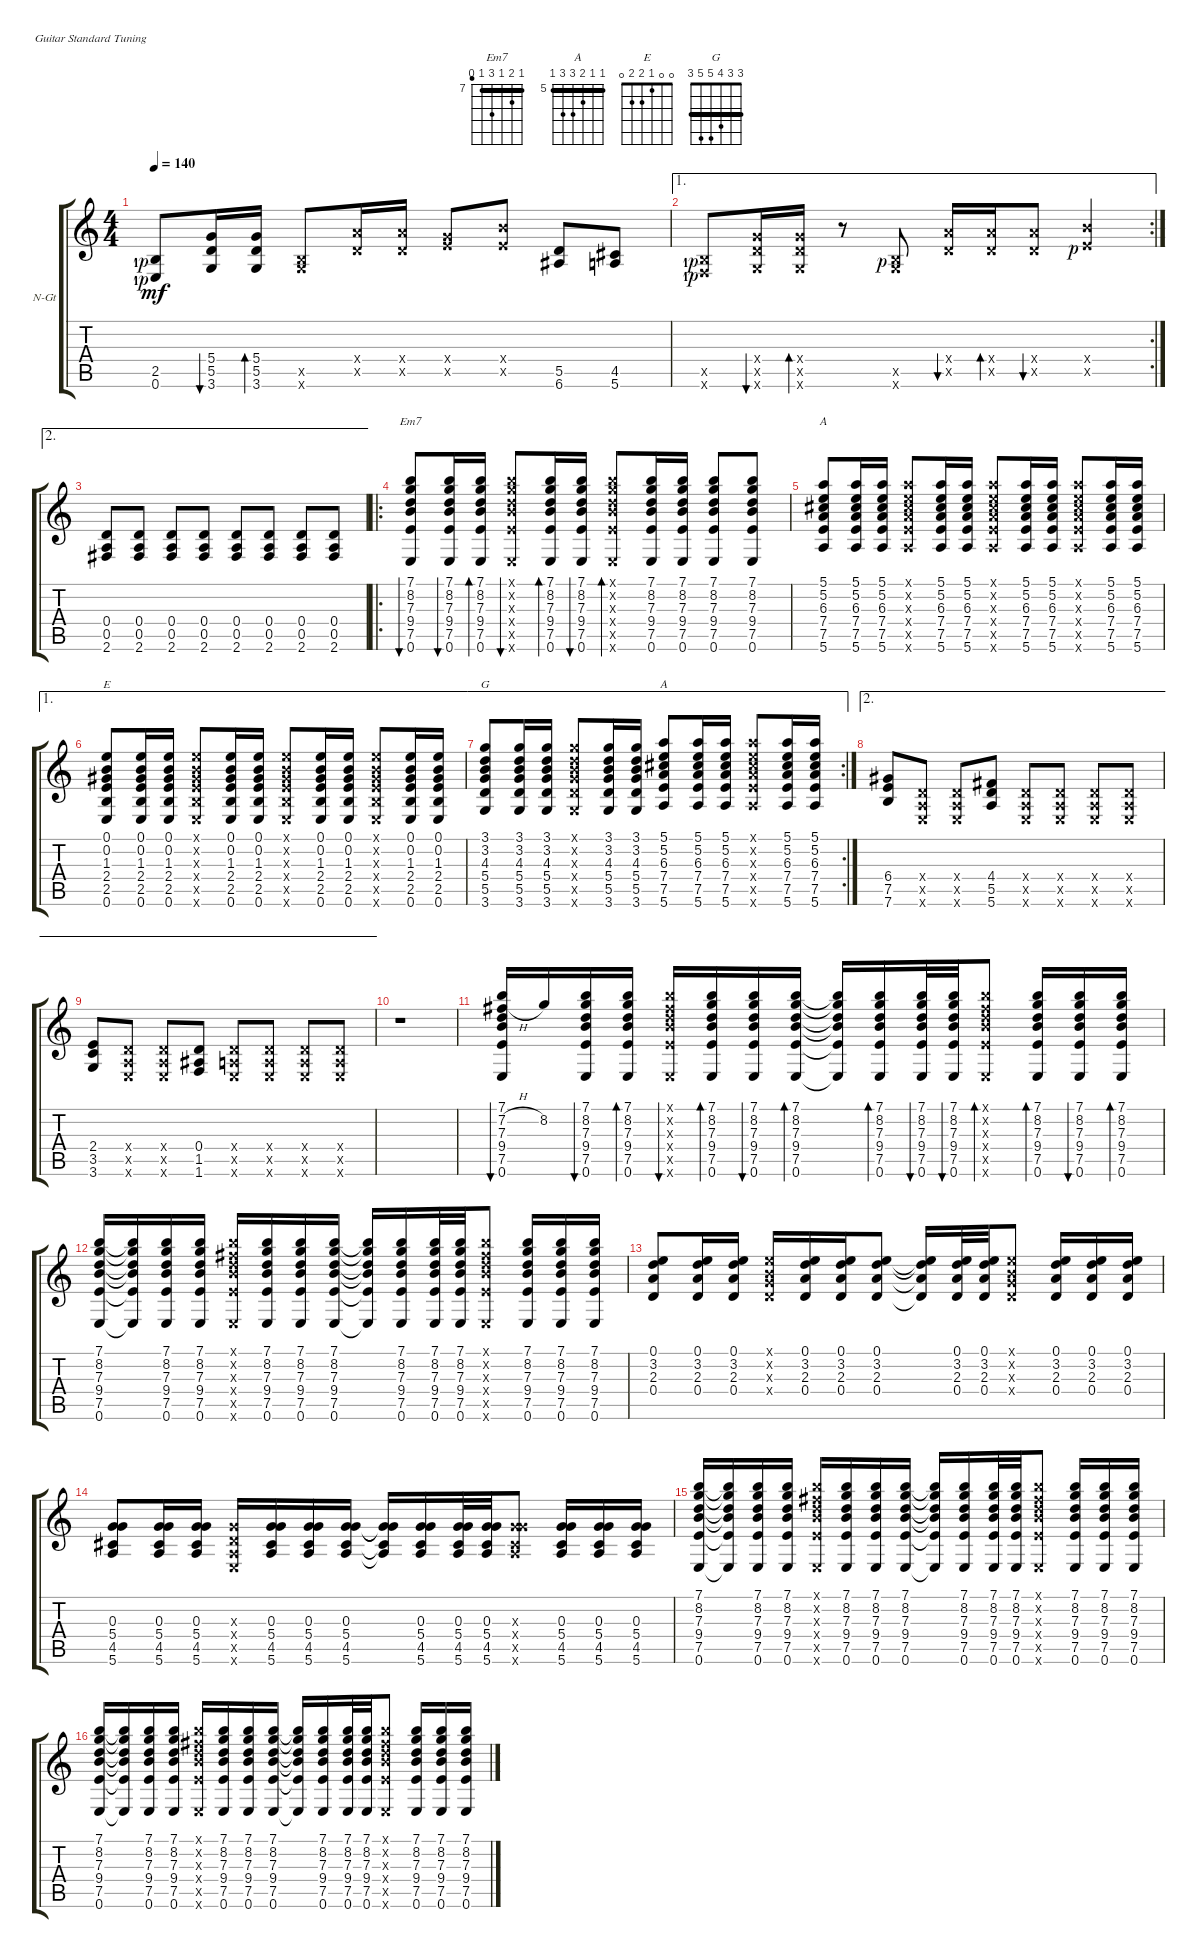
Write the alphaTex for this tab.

\defaultSystemsLayout 4
\bracketExtendMode groupsimilarinstruments
\firstSystemTrackNameOrientation horizontal
\otherSystemsTrackNameOrientation horizontal
\track ("Nylon Guitar" "N-Gt") {instrument acousticguitarnylon}
\staff {score tabs}
\tuning (E4 B3 G3 D3 A2 E2)
\chord ("Em7" 7 8 7 9 7 6) {firstfret 7 barre (7 7)}
\chord ("A" 5 5 6 7 7 5) {firstfret 5 barre (5 5)}
\chord ("E" 0 0 1 2 2 0)
\chord ("G" 3 3 4 5 5 3) {barre (3 3)}
\ts (4 4)
\tempo 140
\clef g2
\scale
0.476923
\ks c
(0.6{lf 2 rf 1} 2.5{lf 2 rf 1}).8{dy mf} (5.5 3.6 5.4).16{bu 30} (3.6 5.5 5.4).16{bd 30} (3.6{x} 2.5{x}).8 (5.5{x} 7.4{x}).16 (5.5{x} 7.4{x}).16 (5.4{x} 7.5{x}).8 (9.4{x} 7.5{x}).8 (6.6 5.5).8 (5.6 4.5).8 |
\ae 1
\rc 2
\scale
0.523077 (1.6{x lf 2 rf 1} 2.5{x lf 2 rf 1}).8 (5.5{x} 3.6{x} 5.4{x}).16{bu 30} (3.6{x} 5.5{x} 5.4{x}).16{bd 30} r.8 (3.6{x} 2.5{x rf 1}).8 (5.5{x} 7.4{x}).16{bu 30} (5.5{x} 7.4{x}).16{bd 30} (7.4{x} 5.5{x}).8{bu 30} (9.4{x} 7.5{x rf 1}).4 |
\ae 2
\scale
0.455882 (2.6 0.5 0.4).8 (2.6 0.5 0.4).8 (2.6 0.5 0.4).8 (2.6 0.5 0.4).8 (2.6 0.5 0.4).8 (2.6 0.5 0.4).8 (2.6 0.5 0.4).8 (2.6 0.5 0.4).8 |
\ro
\scale
0.544118 (7.1 8.2 7.3 9.4 7.5 0.6).8{bu 30 ch "Em7"} (7.1 8.2 7.3 9.4 7.5 0.6).16{bu 30} (7.1 8.2 7.3 9.4 7.5 0.6).16{bd 30} (7.1{x} 8.2{x} 7.3{x} 9.4{x} 7.5{x} 0.6{x}).8{bu 30} (7.1 8.2 7.3 9.4 7.5 0.6).16{bd 30} (7.1 8.2 7.3 9.4 7.5 0.6).16{bu 30} (7.1{x} 8.2{x} 7.3{x} 9.4{x} 7.5{x} 0.6{x}).8{bd 30} (7.1 8.2 7.3 9.4 7.5 0.6).16 (7.1 8.2 7.3 9.4 7.5 0.6).16 (7.1 8.2 7.3 9.4 7.5 0.6).8 (7.1 8.2 7.3 9.4 7.5 0.6).8 |
\scale
0.5 (5.6 7.5 7.4 6.3 5.2 5.1).8{ch "A"} (5.6 7.5 7.4 6.3 5.2 5.1).16 (5.6 7.5 7.4 6.3 5.2 5.1).16 (5.6{x} 7.5{x} 7.4{x} 6.3{x} 5.2{x} 5.1{x}).8 (5.6 7.5 7.4 6.3 5.2 5.1).16 (5.6 7.5 7.4 6.3 5.2 5.1).16 (5.6{x} 7.5{x} 7.4{x} 6.3{x} 5.2{x} 5.1{x}).8 (5.6 7.5 7.4 6.3 5.2 5.1).16 (5.6 7.5 7.4 6.3 5.2 5.1).16 (5.6{x} 7.5{x} 7.4{x} 6.3{x} 5.2{x} 5.1{x}).8 (5.6 7.5 7.4 6.3 5.2 5.1).16 (5.6 7.5 7.4 6.3 5.2 5.1).16 |
\ae 1
\scale
0.5 (0.6 2.5 2.4 1.3 0.2 0.1).8{ch "E"} (0.6 2.5 2.4 1.3 0.2 0.1).16 (0.6 2.5 2.4 1.3 0.2 0.1).16 (0.6{x} 2.5{x} 2.4{x} 1.3{x} 0.2{x} 0.1{x}).8 (0.6 2.5 2.4 1.3 0.2 0.1).16 (0.6 2.5 2.4 1.3 0.2 0.1).16 (0.6{x} 2.5{x} 2.4{x} 1.3{x} 0.2{x} 0.1{x}).8 (0.6 2.5 2.4 1.3 0.2 0.1).16 (0.6 2.5 2.4 1.3 0.2 0.1).16 (0.6{x} 2.5{x} 2.4{x} 1.3{x} 0.2{x} 0.1{x}).8 (0.6 2.5 2.4 1.3 0.2 0.1).16 (0.6 2.5 2.4 1.3 0.2 0.1).16 |
\ae 1
\rc 2
\scale
0.523077 (3.6 5.5 5.4 4.3 3.2 3.1).8{ch "G"} (3.6 5.5 5.4 4.3 3.2 3.1).16 (3.6 5.5 5.4 4.3 3.2 3.1).16 (3.6{x} 5.5{x} 5.4{x} 4.3{x} 3.2{x} 3.1{x}).8 (3.6 5.5 5.4 4.3 3.2 3.1).16 (3.6 5.5 5.4 4.3 3.2 3.1).16 (5.6 7.5 7.4 6.3 5.2 5.1).8{ch "A"} (5.6 7.5 7.4 6.3 5.2 5.1).16 (5.6 7.5 7.4 6.3 5.2 5.1).16 (5.6{x} 7.5{x} 7.4{x} 6.3{x} 5.2{x} 5.1{x}).8 (5.6 7.5 7.4 6.3 5.2 5.1).16 (5.6 7.5 7.4 6.3 5.2 5.1).16 |
\ae 2
\scale
0.476923 (7.6 7.5 6.4).8 (0.6{x} 0.5{x} 0.4{x}).8 (0.6{x} 0.5{x} 0.4{x}).8 (5.6 5.5 4.4).8 (0.6{x} 0.5{x} 0.4{x}).8 (0.6{x} 0.5{x} 0.4{x}).8 (0.6{x} 0.5{x} 0.4{x}).8 (0.6{x} 0.5{x} 0.4{x}).8 |
\ae 2
\scale
0.5 (3.6 3.5 2.4).8 (0.6{x} 0.5{x} 0.4{x}).8 (0.6{x} 0.5{x} 0.4{x}).8 (1.6 1.5 0.4).8 (0.6{x} 0.5{x} 0.4{x}).8 (0.6{x} 0.5{x} 0.4{x}).8 (0.6{x} 0.5{x} 0.4{x}).8 (0.6{x} 0.5{x} 0.4{x}).8 |
r.1 |
\scale
0.5 (7.1 7.2{h} 7.3 9.4 7.5 0.6).16{bu 30} 8.2.16 (7.1 8.2 7.3 9.4 7.5 0.6).16{bu 30} (7.1 8.2 7.3 9.4 7.5 0.6).16{bd 30} (7.1{x} 7.2{x} 7.3{x} 9.4{x} 7.5{x} 0.6{x}).16{bu 30} (7.1 8.2 7.3 9.4 7.5 0.6).16{bd 30} (7.1 8.2 7.3 9.4 7.5 0.6).16{bu 30} (7.1 8.2 7.3 9.4 7.5 0.6).16{bd 30} (7.1{t} 8.2{t} 7.3{t} 9.4{t} 7.5{t} 0.6{t}).16 (8.2 7.1 7.3 9.4 7.5 0.6).16{bd 30} (7.1 8.2 7.3 9.4 7.5 0.6).32{bu 30} (7.1 8.2 7.3 9.4 7.5 0.6).32{bu 30} (7.1{x} 7.2{x} 7.3{x} 9.4{x} 7.5{x} 0.6{x}).8{bd 30} (7.1 8.2 7.3 9.4 7.5 0.6).16{bd 30} (7.1 8.2 7.3 9.4 7.5 0.6).16{bu 30} (7.1 8.2 7.3 9.4 7.5 0.6).16{bd 30} |
\scale
0.5 (7.1 8.2 7.3 9.4 7.5 0.6).16 (8.2{t} 7.1{t} 7.3{t} 9.4{t} 7.5{t} 0.6{t}).16 (7.1 8.2 7.3 9.4 7.5 0.6).16 (7.1 8.2 7.3 9.4 7.5 0.6).16 (7.1{x} 7.2{x} 7.3{x} 9.4{x} 7.5{x} 0.6{x}).16 (7.1 8.2 7.3 9.4 7.5 0.6).16 (7.1 8.2 7.3 9.4 7.5 0.6).16 (7.1 8.2 7.3 9.4 7.5 0.6).16 (7.1{t} 8.2{t} 7.3{t} 9.4{t} 7.5{t} 0.6{t}).16 (8.2 7.1 7.3 9.4 7.5 0.6).16 (7.1 8.2 7.3 9.4 7.5 0.6).32 (7.1 8.2 7.3 9.4 7.5 0.6).32 (7.1{x} 7.2{x} 7.3{x} 9.4{x} 7.5{x} 0.6{x}).8 (7.1 8.2 7.3 9.4 7.5 0.6).16 (7.1 8.2 7.3 9.4 7.5 0.6).16 (7.1 8.2 7.3 9.4 7.5 0.6).16 |
\scale
0.5 (0.1 3.2 2.3 0.4).8 (0.1 3.2 2.3 0.4).16 (0.1 3.2 2.3 0.4).16 (0.4{x} 0.3{x} 0.2{x} 0.1{x}).16 (0.1 3.2 2.3 0.4).16 (0.1 3.2 2.3 0.4).16 (0.1 3.2 2.3 0.4).8 (0.1{t} 3.2{t} 2.3{t} 0.4{t}).16 (0.1 3.2 2.3 0.4).32 (0.1 3.2 2.3 0.4).32 (0.4{x} 0.3{x} 0.2{x} 0.1{x}).8 (0.1 3.2 2.3 0.4).16 (0.1 3.2 2.3 0.4).16 (0.1 3.2 2.3 0.4).16 |
\scale
0.5 (5.6 4.5 5.4 0.3).8 (5.6 4.5 5.4 0.3).16 (5.6 4.5 5.4 0.3).16 (0.6{x} 0.5{x} 0.4{x} 0.3{x}).16 (5.6 4.5 5.4 0.3).16 (5.6 4.5 5.4 0.3).16 (5.6 4.5 5.4 0.3).16 (5.6{t} 4.5{t} 5.4{t} 0.3{t}).16 (5.6 4.5 5.4 0.3).16 (5.6 4.5 5.4 0.3).32 (5.6 4.5 5.4 0.3).32 (5.6{x} 4.5{x} 5.4{x} 0.3{x}).8 (5.6 4.5 5.4 0.3).16 (5.6 4.5 5.4 0.3).16 (5.6 4.5 5.4 0.3).16 |
\scale
0.5 (7.1 8.2 7.3 9.4 7.5 0.6).16 (8.2{t} 7.1{t} 7.3{t} 9.4{t} 7.5{t} 0.6{t}).16 (7.1 8.2 7.3 9.4 7.5 0.6).16 (7.1 8.2 7.3 9.4 7.5 0.6).16 (7.1{x} 7.2{x} 7.3{x} 9.4{x} 7.5{x} 0.6{x}).16 (7.1 8.2 7.3 9.4 7.5 0.6).16 (7.1 8.2 7.3 9.4 7.5 0.6).16 (7.1 8.2 7.3 9.4 7.5 0.6).16 (7.1{t} 8.2{t} 7.3{t} 9.4{t} 7.5{t} 0.6{t}).16 (8.2 7.1 7.3 9.4 7.5 0.6).16 (7.1 8.2 7.3 9.4 7.5 0.6).32 (7.1 8.2 7.3 9.4 7.5 0.6).32 (7.1{x} 7.2{x} 7.3{x} 9.4{x} 7.5{x} 0.6{x}).8 (7.1 8.2 7.3 9.4 7.5 0.6).16 (7.1 8.2 7.3 9.4 7.5 0.6).16 (7.1 8.2 7.3 9.4 7.5 0.6).16 |
\scale
0.5 (7.1 8.2 7.3 9.4 7.5 0.6).16 (8.2{t} 7.1{t} 7.3{t} 9.4{t} 7.5{t} 0.6{t}).16 (7.1 8.2 7.3 9.4 7.5 0.6).16 (7.1 8.2 7.3 9.4 7.5 0.6).16 (7.1{x} 7.2{x} 7.3{x} 9.4{x} 7.5{x} 0.6{x}).16 (7.1 8.2 7.3 9.4 7.5 0.6).16 (7.1 8.2 7.3 9.4 7.5 0.6).16 (7.1 8.2 7.3 9.4 7.5 0.6).16 (7.1{t} 8.2{t} 7.3{t} 9.4{t} 7.5{t} 0.6{t}).16 (8.2 7.1 7.3 9.4 7.5 0.6).16 (7.1 8.2 7.3 9.4 7.5 0.6).32 (7.1 8.2 7.3 9.4 7.5 0.6).32 (7.1{x} 7.2{x} 7.3{x} 9.4{x} 7.5{x} 0.6{x}).8 (7.1 8.2 7.3 9.4 7.5 0.6).16 (7.1 8.2 7.3 9.4 7.5 0.6).16 (7.1 8.2 7.3 9.4 7.5 0.6).16
